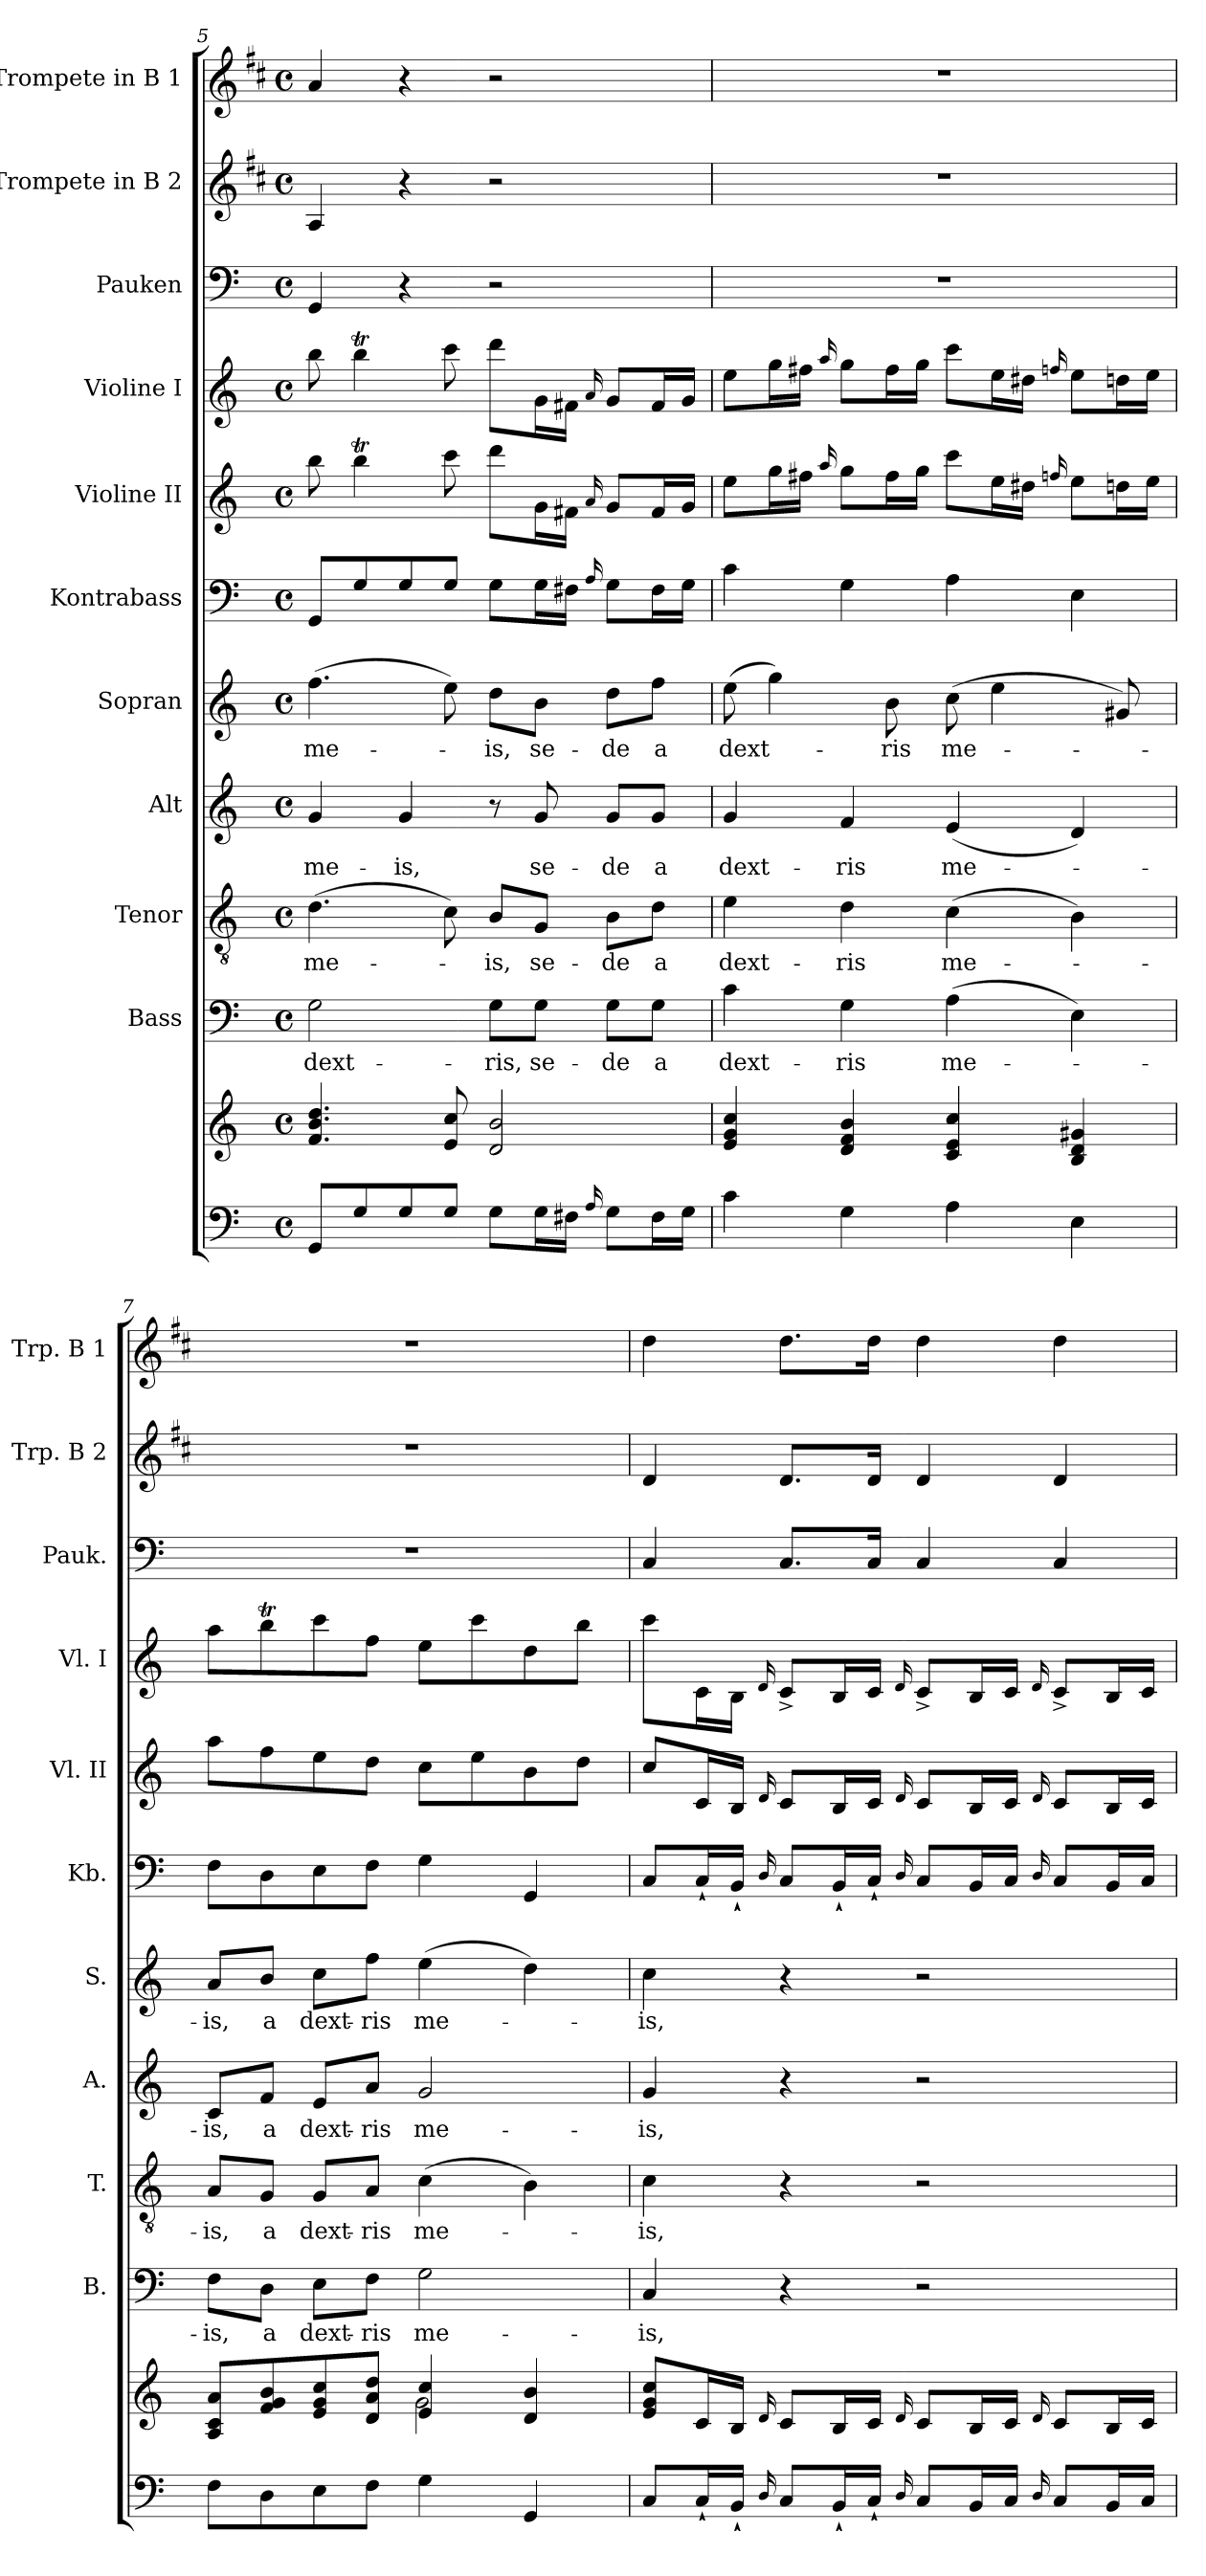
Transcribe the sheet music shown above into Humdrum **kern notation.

**kern	**kern	**kern	**text	**kern	**text	**kern	**text	**kern	**text	**kern	**kern	**kern	**kern	**kern	**kern
*part11	*part11	*part10	*part10	*part9	*part9	*part8	*part8	*part7	*part7	*part6	*part5	*part4	*part3	*part2	*part1
*staff12	*staff11	*staff10	*staff10	*staff9	*staff9	*staff8	*staff8	*staff7	*staff7	*staff6	*staff5	*staff4	*staff3	*staff2	*staff1
*	*	*I"Bass	*	*I"Tenor	*	*I"Alt	*	*I"Sopran	*	*I"Kontrabass	*I"Violine II	*I"Violine I	*I"Pauken	*I"Trompete in B 2	*I"Trompete in B 1
*	*	*I'B.	*	*I'T.	*	*I'A.	*	*I'S.	*	*I'Kb.	*I'Vl. II	*I'Vl. I	*I'Pauk.	*I'Trp. B 2	*I'Trp. B 1
*clefF4	*clefG2	*clefF4	*	*clefGv2	*	*clefG2	*	*clefG2	*	*clefF4	*clefG2	*clefG2	*clefF4	*clefG2	*clefG2
*	*	*	*	*	*	*	*	*	*	*ITrd7c12	*	*	*	*ITrd1c2	*ITrd1c2
*k[]	*k[]	*k[]	*	*k[]	*	*k[]	*	*k[]	*	*k[]	*k[]	*k[]	*k[]	*k[]	*k[]
*C:	*C:	*C:	*	*C:	*	*C:	*	*C:	*	*C:	*C:	*C:	*C:	*C:	*C:
*M4/4	*M4/4	*M4/4	*	*M4/4	*	*M4/4	*	*M4/4	*	*M4/4	*M4/4	*M4/4	*M4/4	*M4/4	*M4/4
*met(c)	*met(c)	*met(c)	*	*met(c)	*	*met(c)	*	*met(c)	*	*met(c)	*met(c)	*met(c)	*met(c)	*met(c)	*met(c)
=5	=5	=5	=5	=5	=5	=5	=5	=5	=5	=5	=5	=5	=5	=5	=5
!	!	!	!LO:LY:b	!	!LO:LY:b	!	!LO:LY:b	!	!LO:LY:b	!	!	!	!	!	!
8GG/L	4.f/ 4.b/ 4.dd/	2G\	dext-	(>4.d\	me-	4g/	me-	(>4.ff\	me-	8GGG/L	8bb\	8bb\	4GG/	4G/	4g/
8G/	.	.	.	.	.	.	.	.	.	8GG/	4bbt\	4bbt\	.	.	.
!	!	!	!	!	!	!	!LO:LY:b	!	!	!	!	!	!	!	!
8G/	.	.	.	.	.	4g/	-is,	.	.	8GG/	.	.	4r	4r	4r
8G/J	8e/ 8cc/	.	.	8c\)	.	.	.	8ee\)	.	8GG/J	8ccc\	8ccc\	.	.	.
!	!	!	!LO:LY:b	!	!LO:LY:b	!	!	!	!LO:LY:b	!	!	!	!	!	!
8G\L	2d/ 2b/	8G\L	-ris,	8B/L	-is,	8r	.	8dd\L	-is,	8GG\L	8ddd\L	8ddd\L	2r	2r	2r
!	!	!	!LO:LY:b	!	!LO:LY:b	!	!LO:LY:b	!	!LO:LY:b	!	!	!	!	!	!
16G\L	.	8G\J	se-	8G/J	se-	8g/	se-	8b\J	se-	16GG\L	16g\L	16g\L	.	.	.
16F#X\JJ	.	.	.	.	.	.	.	.	.	16FF#X\JJ	16f#X\JJ	16f#X\JJ	.	.	.
16qqA/	.	.	.	.	.	.	.	.	.	16qqAA/	16qqa/	16qqa/	.	.	.
!	!	!	!LO:LY:b	!	!LO:LY:b	!	!LO:LY:b	!	!LO:LY:b	!	!	!	!	!	!
8G\L	.	8G\L	-de	8B\L	-de	8g/L	-de	8dd\L	-de	8GG\L	8g/L	8g/L	.	.	.
!	!	!	!LO:LY:b	!	!LO:LY:b	!	!LO:LY:b	!	!LO:LY:b	!	!	!	!	!	!
16F#\L	.	8G\J	a	8d\J	a	8g/J	a	8ff\J	a	16FF#\L	16f#/L	16f#/L	.	.	.
16G\JJ	.	.	.	.	.	.	.	.	.	16GG\JJ	16g/JJ	16g/JJ	.	.	.
=6	=6	=6	=6	=6	=6	=6	=6	=6	=6	=6	=6	=6	=6	=6	=6
!	!	!	!LO:LY:b	!	!LO:LY:b	!	!LO:LY:b	!	!LO:LY:b	!	!	!	!	!	!
4c\	4e/ 4g/ 4cc/	4c\	dext-	4e\	dext-	4g/	dext-	(>8ee\	dext-	4C\	8ee\L	8ee\L	1r	1r	1r
.	.	.	.	.	.	.	.	4gg\)	.	.	16gg\L	16gg\L	.	.	.
.	.	.	.	.	.	.	.	.	.	.	16ff#X\JJ	16ff#X\JJ	.	.	.
.	.	.	.	.	.	.	.	.	.	.	16qqaa/	16qqaa/	.	.	.
!	!	!	!LO:LY:b	!	!LO:LY:b	!	!LO:LY:b	!	!	!	!	!	!	!	!
4G\	4d/ 4f/ 4b/	4G\	-ris	4d\	-ris	4f/	-ris	.	.	4GG\	8gg\L	8gg\L	.	.	.
!	!	!	!	!	!	!	!	!	!LO:LY:b	!	!	!	!	!	!
.	.	.	.	.	.	.	.	8b\	-ris	.	16ff#\L	16ff#\L	.	.	.
.	.	.	.	.	.	.	.	.	.	.	16gg\JJ	16gg\JJ	.	.	.
!	!	!	!LO:LY:b	!	!LO:LY:b	!	!LO:LY:b	!	!LO:LY:b	!	!	!	!	!	!
4A\	4c/ 4e/ 4cc/	(>4A\	me-	(>4c\	me-	(<4e/	me-	(>8cc\	me-	4AA\	8ccc\L	8ccc\L	.	.	.
.	.	.	.	.	.	.	.	4ee\	.	.	16ee\L	16ee\L	.	.	.
.	.	.	.	.	.	.	.	.	.	.	16dd#X\JJ	16dd#X\JJ	.	.	.
.	.	.	.	.	.	.	.	.	.	.	16qqffn/	16qqffn/	.	.	.
4E\	4B/ 4d/ 4g#X/	4E\)	.	4B\)	.	4d/)	.	.	.	4EE\	8ee\L	8ee\L	.	.	.
.	.	.	.	.	.	.	.	8g#X/)	.	.	16ddn\L	16ddn\L	.	.	.
.	.	.	.	.	.	.	.	.	.	.	16ee\JJ	16ee\JJ	.	.	.
!!LO:PB:g=z
=7	=7	=7	=7	=7	=7	=7	=7	=7	=7	=7	=7	=7	=7	=7	=7
*	*^	*	*	*	*	*	*	*	*	*	*	*	*	*	*
!	!	!	!	!LO:LY:b	!	!LO:LY:b	!	!LO:LY:b	!	!LO:LY:b	!	!	!	!	!	!
8F\L	8A/ 8c/ 8a/L	2ryy	8F\L	-is,	8A/L	-is,	8c/L	-is,	8a/L	-is,	8FF\L	8aa\L	8aa\L	1r	1r	1r
!	!	!	!	!LO:LY:b	!	!LO:LY:b	!	!LO:LY:b	!	!LO:LY:b	!	!	!	!	!	!
8D\	8f/ 8g/ 8b/	.	8D\J	a	8G/J	a	8f/J	a	8b/J	a	8DD\	8ff\	8bbt\	.	.	.
!	!	!	!	!LO:LY:b	!	!LO:LY:b	!	!LO:LY:b	!	!LO:LY:b	!	!	!	!	!	!
8E\	8e/ 8g/ 8cc/	.	8E\L	dext-	8G/L	dext-	8e/L	dext-	8cc\L	dext-	8EE\	8ee\	8ccc\	.	.	.
!	!	!	!	!LO:LY:b	!	!LO:LY:b	!	!LO:LY:b	!	!LO:LY:b	!	!	!	!	!	!
8F\J	8d/ 8a/ 8dd/J	.	8F\J	-ris	8A/J	-ris	8a/J	-ris	8ff\J	-ris	8FF\J	8dd\J	8ff\J	.	.	.
!	!	!	!	!LO:LY:b	!	!LO:LY:b	!	!LO:LY:b	!	!LO:LY:b	!	!	!	!	!	!
4G\	4e/ 4cc/	2g\	2G\	me-	(>4c\	me-	2g/	me-	(>4ee\	me-	4GG\	8cc\L	8ee\L	.	.	.
.	.	.	.	.	.	.	.	.	.	.	.	8ee\	8ccc\	.	.	.
4GG/	4d/ 4b/	.	.	.	4B\)	.	.	.	4dd\)	.	4GGG/	8b\	8dd\	.	.	.
.	.	.	.	.	.	.	.	.	.	.	.	8dd\J	8bb\J	.	.	.
*	*v	*v	*	*	*	*	*	*	*	*	*	*	*	*	*	*
=8	=8	=8	=8	=8	=8	=8	=8	=8	=8	=8	=8	=8	=8	=8	=8
!	!	!	!LO:LY:b	!	!LO:LY:b	!	!LO:LY:b	!	!LO:LY:b	!	!	!	!	!	!
8C/L	8e/ 8g/ 8cc/L	4C/	-is,	4c\	-is,	4g/	-is,	4cc\	-is,	8CC/L	8cc/L	8ccc\L	4C/	4c/	4cc\
16C`</L	16c/L	.	.	.	.	.	.	.	.	16CC`</L	16c/L	16c\L	.	.	.
16BB`</JJ	16B/JJ	.	.	.	.	.	.	.	.	16BBB`</JJ	16B/JJ	16B\JJ	.	.	.
16qqD/	16qqd/	.	.	.	.	.	.	.	.	16qqDD/	16qqd/	16qqd/	.	.	.
8C/L	8c/L	4r	.	4r	.	4r	.	4r	.	8CC/L	8c/L	8c^</L	8.C/L	8.c/L	8.cc\L
16BB`</L	16B/L	.	.	.	.	.	.	.	.	16BBB`</L	16B/L	16B/L	.	.	.
16C`</JJ	16c/JJ	.	.	.	.	.	.	.	.	16CC`</JJ	16c/JJ	16c/JJ	16C/Jk	16c/Jk	16cc\Jk
16qqD/	16qqd/	.	.	.	.	.	.	.	.	16qqDD/	16qqd/	16qqd/	.	.	.
8C/L	8c/L	2r	.	2r	.	2r	.	2r	.	8CC/L	8c/L	8c^</L	4C/	4c/	4cc\
16BB/L	16B/L	.	.	.	.	.	.	.	.	16BBB/L	16B/L	16B/L	.	.	.
16C/JJ	16c/JJ	.	.	.	.	.	.	.	.	16CC/JJ	16c/JJ	16c/JJ	.	.	.
16qqD/	16qqd/	.	.	.	.	.	.	.	.	16qqDD/	16qqd/	16qqd/	.	.	.
8C/L	8c/L	.	.	.	.	.	.	.	.	8CC/L	8c/L	8c^</L	4C/	4c/	4cc\
16BB/L	16B/L	.	.	.	.	.	.	.	.	16BBB/L	16B/L	16B/L	.	.	.
16C/JJ	16c/JJ	.	.	.	.	.	.	.	.	16CC/JJ	16c/JJ	16c/JJ	.	.	.
=	=	=	=	=	=	=	=	=	=	=	=	=	=	=	=
*-	*-	*-	*-	*-	*-	*-	*-	*-	*-	*-	*-	*-	*-	*-	*-
